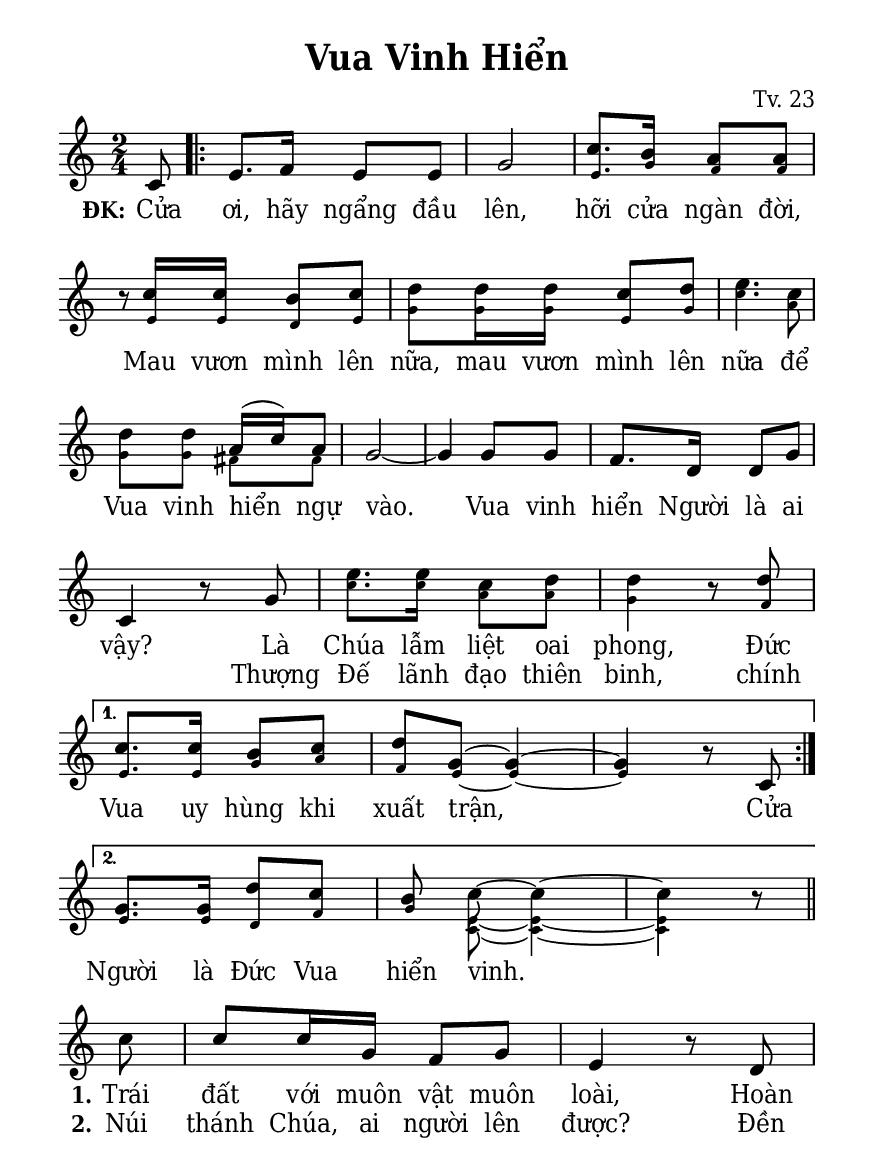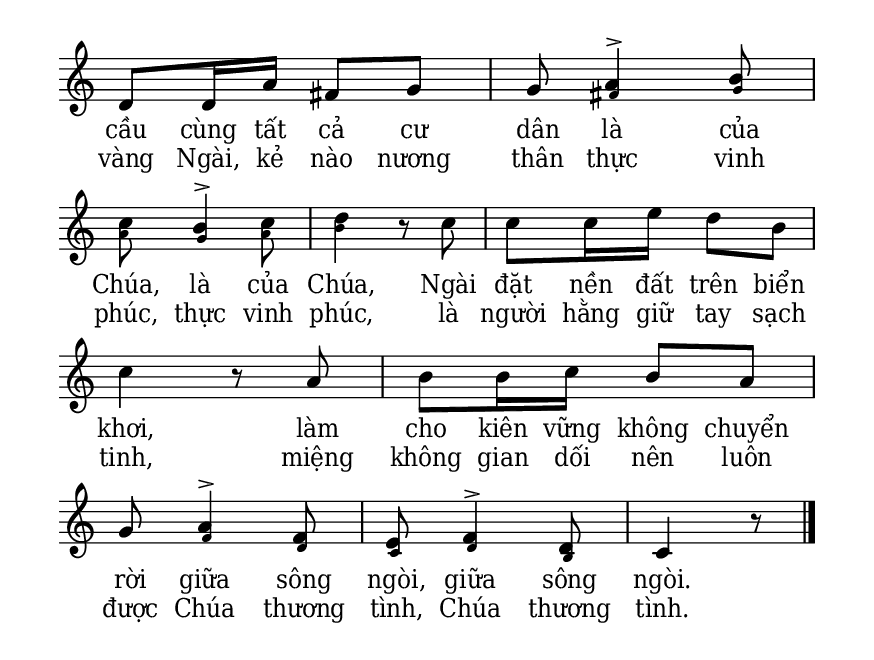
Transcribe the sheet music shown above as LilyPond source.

% Cài đặt chung\
\version "2.22.1"
\include "english.ly"

\header {
  title = "Vua Vinh Hiển"
  composer = "Tv. 23"
  %arranger = "Lm. Kim Long"
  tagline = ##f
}

% Nhạc phiên khúc
nhacPhienKhucSop = \relative c' {
  \partial 8 c8 |
  \repeat volta 2 {
    e8. f16 e8 e |
    g2 |
    c8. b16 a8 a |
    r8 c16 c b8 c |
    d d16 d c8 d |
    e4. c8 |
    d d a16 (c) a8 |
    g2 ~ |
    g4 g8 g |
    f8. d16 d8 g |
    c,4 r8 g' |
    e'8. e16 c8 d |
    d4 r8 d
  }
  \alternative {
    {
      c8. c16 b8 c |
      d g, ~ g4 ~ |
      g r8 c,
    }
    {
      g'8. g16 d'8 c |
      b \stemDown c ~ c4 ~ |
      c4 r8 \bar "||" \break
    }
  }
  
  c8 |
  c c16 g f8 g |
  e4 r8 d |
  d d16 a' fs8 g |
  g a4 ^> b8 |
  c b4 ^> c8 |
  d4 r8 c |
  c c16 e d8 b |
  c4 r8 a |
  b b16 c b8 a |
  g a4 ^> f8 |
  e f4 ^> d8 |
  c4 r8 \bar "|."
}

nhacPhienKhucAlto = \relative c' {
  c8 |
  e8. f16 e8 e |
  g2 |
  e8. g16 f8 f |
  r e16 e d8 e |
  g8 g16 g e8 g |
  c4. a8 |
  g g fs [fs] |
  g2 ~ |
  g4 g8 g |
  f8. d16 d8 g |
  c,4 r8 g' |
  c8. c16 a8 a |
  g4 r8 f |
  e8. e16 g8 a |
  f e ~ e4 ~ |
  e r8 c |
  e8. e16 d8 f |
  g <e c> ~ <e c>4 ~ |
  <e c>4 r8
  
  c'8 |
  c c16 g f8 g |
  e4 r8 d |
  d d16 a' fs8 g |
  g fs4 g8 |
  a g4 ^> a8 |
  b4 r8 c |
  c c16 e d8 b |
  c4 r8 a |
  b b16 c b8 a |
  g f4 d8 |
  c d4 ^> b8 |
  c4 r8
}

% Lời phiên khúc
loiPhienKhucSop = \lyrics {
  \set stanza = "ĐK:"
  Cửa ơi, hãy ngẩng đầu lên,
  hỡi cửa ngàn đời,
  Mau vươn mình lên nữa,
  mau vươn mình lên nữa
  để Vua vinh hiển ngự vào.
  Vua vinh hiển Người là ai vậy?
  
  <<
    {
      Là Chúa lẫm liệt oai phong,
      Đức
    }
    \new Lyrics {
	    \set associatedVoice = "beSop"
	    Thượng Đế lãnh đạo thiên binh, chính
	  }
  >>
  Vua uy hùng khi xuất trận,
  Cửa
  
  Người là Đức Vua hiển vinh.
  <<
    {
      \set stanza = "1."
      Trái đất với muôn vật muôn loài,
      Hoàn cầu cùng tất cả cư dân là của Chúa,
      là của Chúa,
      Ngài đặt nền đất trên biển khơi,
      làm cho kiên vững không chuyển rời giữa sông ngòi,
      giữa sông ngòi.
    }
    \new Lyrics {
	    \set associatedVoice = "beSop"
	    \set stanza = "2."
	    Núi thánh Chúa, ai người lên được?
	    Đền vàng Ngài, kẻ nào nương thân thực vinh phúc,
	    thực vinh phúc,
	    là người hằng giữ tay sạch tinh,
	    miệng không gian dối nên luôn được Chúa thương tình,
	    Chúa thương tình.
    }
  >>
}

% Dàn trang
\paper {
  #(set-paper-size "a5")
  top-margin = 10\mm
  bottom-margin = 10\mm
  left-margin = 10\mm
  right-margin = 10\mm
  indent = #0
  #(define fonts
	 (make-pango-font-tree "Deja Vu Serif Condensed"
	 		       "Deja Vu Serif Condensed"
			       "Deja Vu Serif Condensed"
			       (/ 20 20)))
  print-page-number = ##f
  %page-count = #1
}

TongNhip = {
  \key c \major \time 2/4
  \set Timing.beamExceptions = #'()
  \set Timing.baseMoment = #(ly:make-moment 1/4)
}

% Đổi kích thước nốt cho bè phụ
notBePhu =
#(define-music-function (font-size music) (number? ly:music?)
   (for-some-music
     (lambda (m)
       (if (music-is-of-type? m 'rhythmic-event)
           (begin
             (set! (ly:music-property m 'tweaks)
                   (cons `(font-size . ,font-size)
                         (ly:music-property m 'tweaks)))
             #t)
           #f))
     music)
   music)

\score {
  \new ChoirStaff <<
    \new Staff \with {
        \consists "Merge_rests_engraver"
        printPartCombineTexts = ##f
      }
      <<
      \new Voice \TongNhip \partCombine 
        \nhacPhienKhucSop
        \notBePhu -3 { \nhacPhienKhucAlto }
      \new NullVoice = beSop \nhacPhienKhucSop
      \new Lyrics \lyricsto beSop \loiPhienKhucSop
      >>
  >>
  \layout {
    %\override Staff.TimeSignature.transparent = ##t
    \override Lyrics.LyricSpace.minimum-distance = #1.5
    \override Score.BarNumber.break-visibility = ##(#f #f #f)
    \override Score.SpacingSpanner.uniform-stretching = ##t
  } 
}
